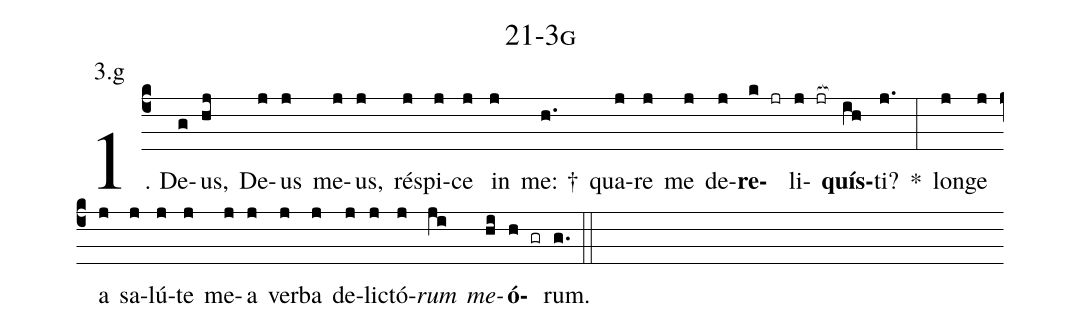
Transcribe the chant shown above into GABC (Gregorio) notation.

name: 21-3g;
annotation: 3.g;
%%
(c4)1. De(g)us,(hj) De(j)us(j) me(j)us,(j) ré(j)spi(j)ce(j) in(j) me: †(h.) qua(j)re(j) me(j) de(j)<b>re</b>(k jr)li(j jr[ocb:1{])<b>quís</b>(ih[ocb:0}])ti?(j.) *(:) lon(j)ge(j) a(j) sa(j)lú(j)te(j) me(j)a(j) ver(j)ba(j) de(j)lic(j)tó(j)<i>rum</i>(ji) <i>me</i>(hi)<b>ó</b>(h gr)rum.(g.) (::)
